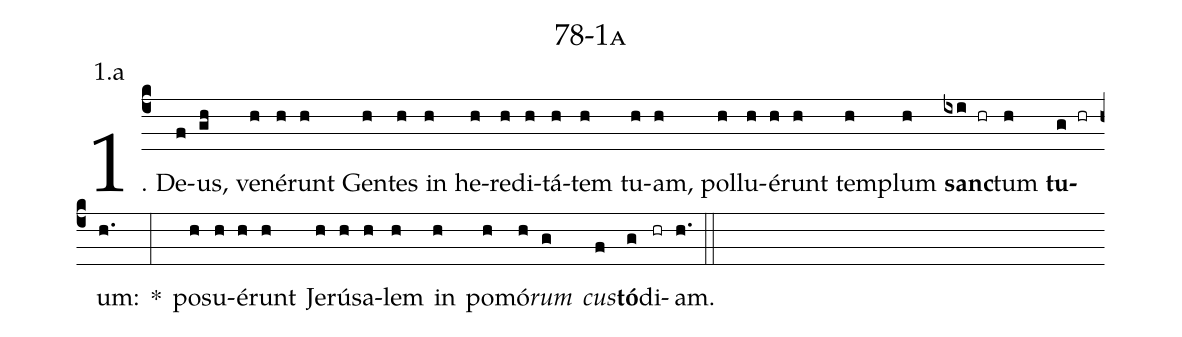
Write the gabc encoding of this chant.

name: 78-1a;
annotation: 1.a;
%%
(c4)1. De(f)us,(gh) ve(h)né(h)runt(h) Gen(h)tes(h) in(h) he(h)re(h)di(h)tá(h)tem(h) tu(h)am,(h) pol(h)lu(h)é(h)runt(h) tem(h)plum(h) <b>sanc</b>(ixi hr)tum(h) <b>tu</b>(g hr)um:(h.) *(:) po(h)su(h)é(h)runt(h) Je(h)rú(h)sa(h)lem(h) in(h) po(h)mó(h)<i>rum</i>(g) <i>cus</i>(f)<b>tó</b>(g)di(hr)am.(h.) (::)
